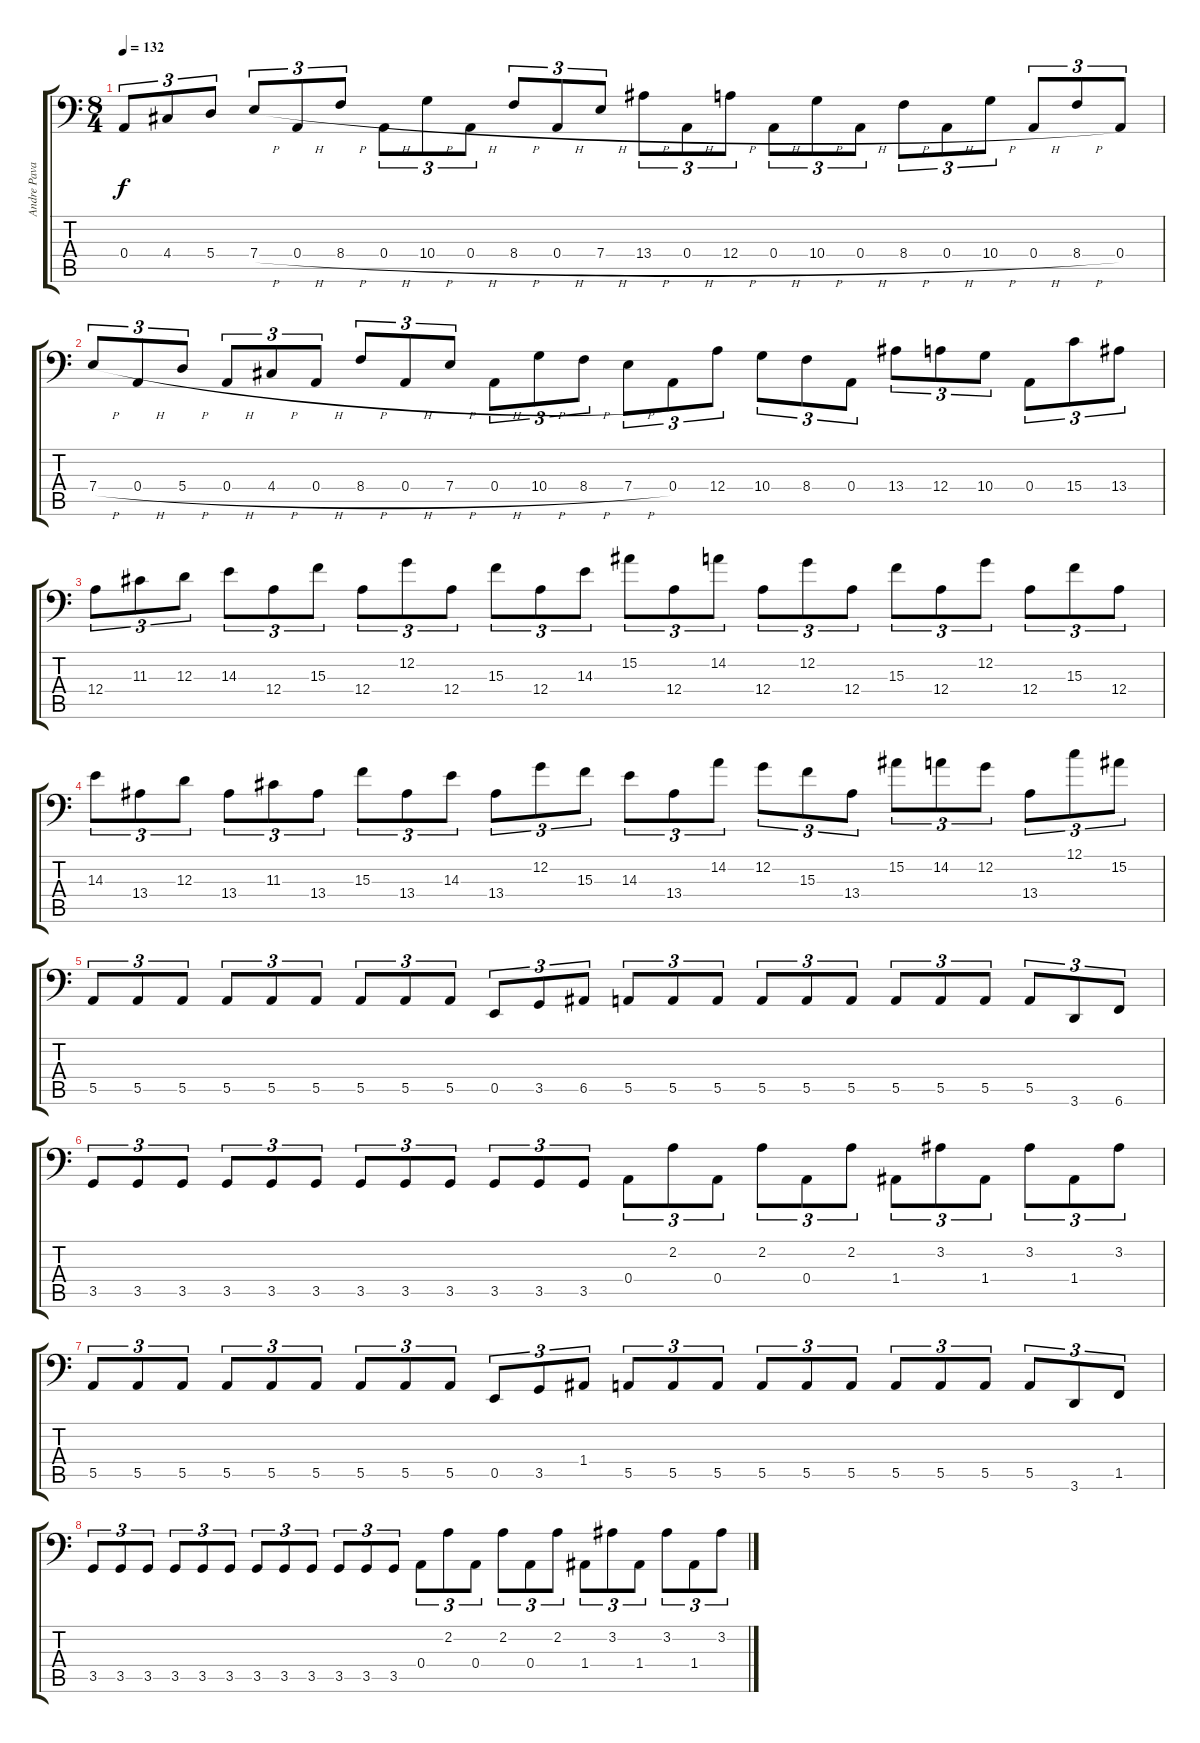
\track ("Andre Pavani" "Andre Pava") {instrument electricbassfinger}
\staff {score tabs}
\tuning (C3 G2 D2 A1 E1 B0) {hide}
\ts (8 4)
\tempo 132
\clef f4
\ks c
0.4.8{tu (3 2) dy f} 4.4.8{tu (3 2)} 5.4.8{tu (3 2)} 7.4{h}.8{tu (3 2)} 0.4{h}.8{tu (3 2)} 8.4{h}.8{tu (3 2)} 0.4{h}.8{tu (3 2)} 10.4{h}.8{tu (3 2)} 0.4{h}.8{tu (3 2)} 8.4{h}.8{tu (3 2)} 0.4{h}.8{tu (3 2)} 7.4{h}.8{tu (3 2)} 13.4{h}.8{tu (3 2)} 0.4{h}.8{tu (3 2)} 12.4{h}.8{tu (3 2)} 0.4{h}.8{tu (3 2)} 10.4{h}.8{tu (3 2)} 0.4{h}.8{tu (3 2)} 8.4{h}.8{tu (3 2)} 0.4{h}.8{tu (3 2)} 10.4{h}.8{tu (3 2)} 0.4{h}.8{tu (3 2)} 8.4{h}.8{tu (3 2)} 0.4.8{tu (3 2)} |
7.4{h}.8{tu (3 2)} 0.4{h}.8{tu (3 2)} 5.4{h}.8{tu (3 2)} 0.4{h}.8{tu (3 2)} 4.4{h}.8{tu (3 2)} 0.4{h}.8{tu (3 2)} 8.4{h}.8{tu (3 2)} 0.4{h}.8{tu (3 2)} 7.4{h}.8{tu (3 2)} 0.4{h}.8{tu (3 2)} 10.4{h}.8{tu (3 2)} 8.4{h}.8{tu (3 2)} 7.4{h}.8{tu (3 2)} 0.4.8{tu (3 2)} 12.4.8{tu (3 2)} 10.4.8{tu (3 2)} 8.4.8{tu (3 2)} 0.4.8{tu (3 2)} 13.4.8{tu (3 2)} 12.4.8{tu (3 2)} 10.4.8{tu (3 2)} 0.4.8{tu (3 2)} 15.4.8{tu (3 2)} 13.4.8{tu (3 2)} |
12.4.8{tu (3 2)} 11.3.8{tu (3 2)} 12.3.8{tu (3 2)} 14.3.8{tu (3 2)} 12.4.8{tu (3 2)} 15.3.8{tu (3 2)} 12.4.8{tu (3 2)} 12.2.8{tu (3 2)} 12.4.8{tu (3 2)} 15.3.8{tu (3 2)} 12.4.8{tu (3 2)} 14.3.8{tu (3 2)} 15.2.8{tu (3 2)} 12.4.8{tu (3 2)} 14.2.8{tu (3 2)} 12.4.8{tu (3 2)} 12.2.8{tu (3 2)} 12.4.8{tu (3 2)} 15.3.8{tu (3 2)} 12.4.8{tu (3 2)} 12.2.8{tu (3 2)} 12.4.8{tu (3 2)} 15.3.8{tu (3 2)} 12.4.8{tu (3 2)} |
14.3.8{tu (3 2)} 13.4.8{tu (3 2)} 12.3.8{tu (3 2)} 13.4.8{tu (3 2)} 11.3.8{tu (3 2)} 13.4.8{tu (3 2)} 15.3.8{tu (3 2)} 13.4.8{tu (3 2)} 14.3.8{tu (3 2)} 13.4.8{tu (3 2)} 12.2.8{tu (3 2)} 15.3.8{tu (3 2)} 14.3.8{tu (3 2)} 13.4.8{tu (3 2)} 14.2.8{tu (3 2)} 12.2.8{tu (3 2)} 15.3.8{tu (3 2)} 13.4.8{tu (3 2)} 15.2.8{tu (3 2)} 14.2.8{tu (3 2)} 12.2.8{tu (3 2)} 13.4.8{tu (3 2)} 12.1.8{tu (3 2)} 15.2.8{tu (3 2)} |
5.5.8{tu (3 2)} 5.5.8{tu (3 2)} 5.5.8{tu (3 2)} 5.5.8{tu (3 2)} 5.5.8{tu (3 2)} 5.5.8{tu (3 2)} 5.5.8{tu (3 2)} 5.5.8{tu (3 2)} 5.5.8{tu (3 2)} 0.5.8{tu (3 2)} 3.5.8{tu (3 2)} 6.5.8{tu (3 2)} 5.5.8{tu (3 2)} 5.5.8{tu (3 2)} 5.5.8{tu (3 2)} 5.5.8{tu (3 2)} 5.5.8{tu (3 2)} 5.5.8{tu (3 2)} 5.5.8{tu (3 2)} 5.5.8{tu (3 2)} 5.5.8{tu (3 2)} 5.5.8{tu (3 2)} 3.6.8{tu (3 2)} 6.6.8{tu (3 2)} |
3.5.8{tu (3 2)} 3.5.8{tu (3 2)} 3.5.8{tu (3 2)} 3.5.8{tu (3 2)} 3.5.8{tu (3 2)} 3.5.8{tu (3 2)} 3.5.8{tu (3 2)} 3.5.8{tu (3 2)} 3.5.8{tu (3 2)} 3.5.8{tu (3 2)} 3.5.8{tu (3 2)} 3.5.8{tu (3 2)} 0.4.8{tu (3 2)} 2.2.8{tu (3 2)} 0.4.8{tu (3 2)} 2.2.8{tu (3 2)} 0.4.8{tu (3 2)} 2.2.8{tu (3 2)} 1.4.8{tu (3 2)} 3.2.8{tu (3 2)} 1.4.8{tu (3 2)} 3.2.8{tu (3 2)} 1.4.8{tu (3 2)} 3.2.8{tu (3 2)} |
5.5.8{tu (3 2)} 5.5.8{tu (3 2)} 5.5.8{tu (3 2)} 5.5.8{tu (3 2)} 5.5.8{tu (3 2)} 5.5.8{tu (3 2)} 5.5.8{tu (3 2)} 5.5.8{tu (3 2)} 5.5.8{tu (3 2)} 0.5.8{tu (3 2)} 3.5.8{tu (3 2)} 1.4.8{tu (3 2)} 5.5.8{tu (3 2)} 5.5.8{tu (3 2)} 5.5.8{tu (3 2)} 5.5.8{tu (3 2)} 5.5.8{tu (3 2)} 5.5.8{tu (3 2)} 5.5.8{tu (3 2)} 5.5.8{tu (3 2)} 5.5.8{tu (3 2)} 5.5.8{tu (3 2)} 3.6.8{tu (3 2)} 1.5.8{tu (3 2)} |
3.5.8{tu (3 2)} 3.5.8{tu (3 2)} 3.5.8{tu (3 2)} 3.5.8{tu (3 2)} 3.5.8{tu (3 2)} 3.5.8{tu (3 2)} 3.5.8{tu (3 2)} 3.5.8{tu (3 2)} 3.5.8{tu (3 2)} 3.5.8{tu (3 2)} 3.5.8{tu (3 2)} 3.5.8{tu (3 2)} 0.4.8{tu (3 2)} 2.2.8{tu (3 2)} 0.4.8{tu (3 2)} 2.2.8{tu (3 2)} 0.4.8{tu (3 2)} 2.2.8{tu (3 2)} 1.4.8{tu (3 2)} 3.2.8{tu (3 2)} 1.4.8{tu (3 2)} 3.2.8{tu (3 2)} 1.4.8{tu (3 2)} 3.2.8{tu (3 2)}
